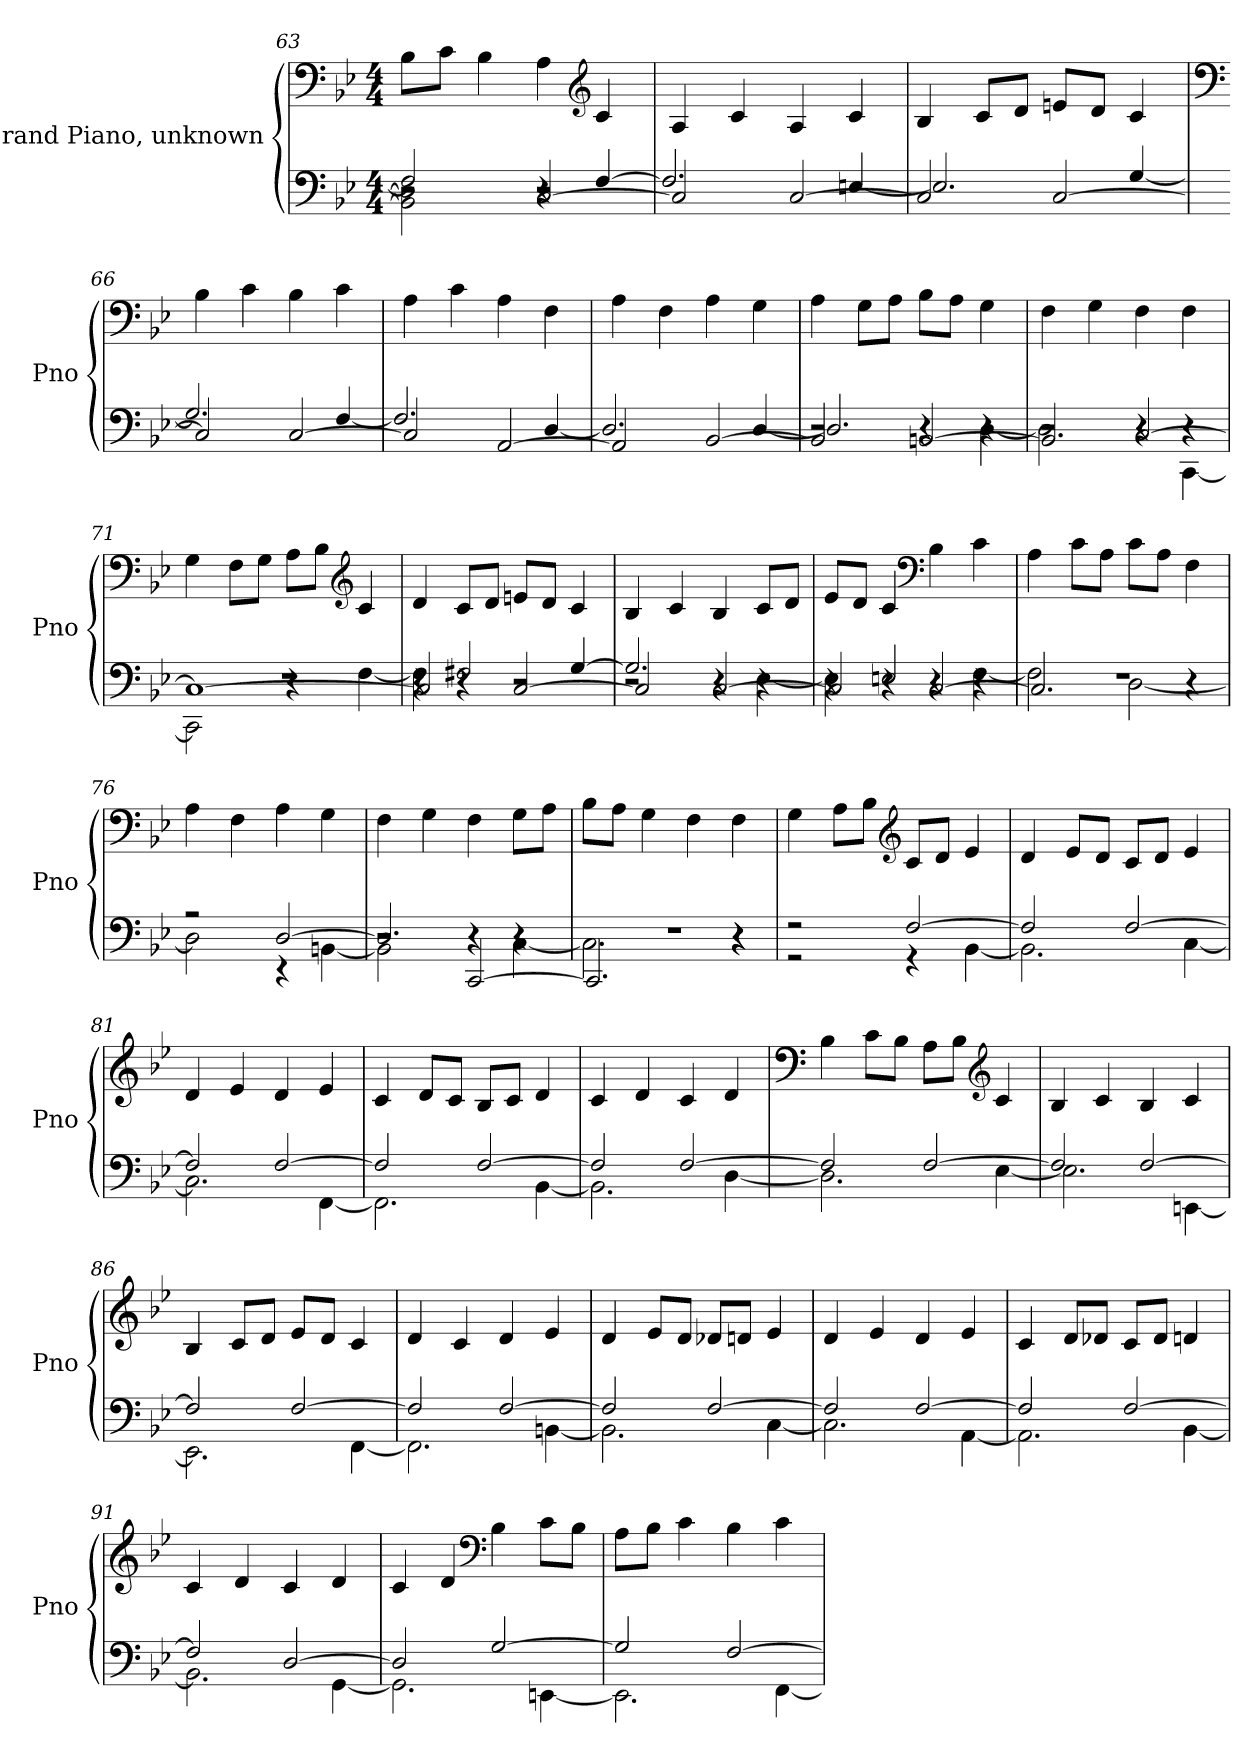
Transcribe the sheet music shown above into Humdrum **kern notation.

**kern	**kern
*part1	*part1
*staff2	*staff1
*I"Grand Piano, unknown	*
*I'Pno	*
*clefF4	*clefF4
*k[b-e-]	*k[b-e-]
*M4/4	*M4/4
=63	=63
*^	*
*	*^	*
2F/]	2BB-\] 2D\]	2r	8B-\L
.	.	.	8c\J
.	.	.	4B-\
[2C/	2r	4r	4A\
*	*	*	*clefG2
.	.	[4F/	4c/
*	*v	*v	*
=64	=64	=64
2C/]	2.F/]	4A/
.	.	4c/
[2C/	.	4A/
.	[4En/	4c/
=65	=65	=65
2C/]	2.E/]	4B-/
.	.	8c/L
.	.	8d/J
[2C/	.	8en/L
.	.	8d/J
.	[4G/	4c/
!!LO:LB:g=z
=66	=66	=66
*	*	*clefF4
2C/]	2.G/]	4B-\
.	.	4c\
[2C/	.	4B-\
.	[4F/	4c\
=67	=67	=67
2C/]	2.F/]	4A\
.	.	4c\
[2AA/	.	4A\
.	[4D/	4F\
=68	=68	=68
2AA/]	2.D/]	4A\
.	.	4F\
[2BB-/	.	4A\
.	[4D/	4G\
=69	=69	=69
*	*^	*
2BB-/]	2r	2.D/]	4A\
.	.	.	8G\L
.	.	.	8A\J
[2BBn/	4r	.	8B-\L
.	.	.	8A\J
.	[4D\	4r	4G\
=70	=70	=70	=70
2.BB/]	2D\]	2r	4F\
.	.	.	4G\
.	4r	[2C/	4F\
4r	[4CC\	.	4F\
=71	=71	=71	=71
1r	2CC\]	1C_	4G\
.	.	.	8F\L
.	.	.	8G\J
.	4r	.	8A\L
.	.	.	8B-\J
*	*	*	*clefG2
.	[4F\	.	4c/
=72	=72	=72	=72
4r	4F\]	2C/]	4d/
2F#X/	4r	.	8c/L
.	.	.	8d/J
.	2r	[2C/	8en/L
.	.	.	8d/J
[4G/	.	.	4c/
!!LO:PB:g=z
=73	=73	=73	=73
2.G/]	2r	2C/]	4B-/
.	.	.	4c/
.	4r	[2C/	4B-/
4r	[4E-\	.	8c/L
.	.	.	8d/J
=74	=74	=74	=74
4r	4E-\]	2C/]	8e-/L
.	.	.	8d/J
2En/	4r	.	4c/
*	*	*	*clefF4
.	4r	[2C/	4B-\
4r	[4F\	.	4c\
=75	=75	=75	=75
1r	2F\]	2.C/]	4A\
.	.	.	8c\L
.	.	.	8A\J
.	[2D\	.	8c\L
.	.	.	8A\J
.	.	4r	4F\
*	*v	*v	*
=76	=76	=76
2r	2D\]	4A\
.	.	4F\
[2D/	4r	4A\
.	[4BBn\	4G\
=77	=77	=77
*	*^	*
2.D/]	2BB\]	2r	4F\
.	.	.	4G\
.	4r	[2CC/	4F\
4r	[4C\	.	8G\L
.	.	.	8A\J
=78	=78	=78	=78
1r	2.C\]	2.CC/]	8B-\L
.	.	.	8A\J
.	.	.	4G\
.	.	.	4F\
.	4r	4r	4F\
*	*v	*v	*
!!LO:LB:g=z
=79	=79	=79
2r	2r	4G\
.	.	8A\L
.	.	8B-\J
*	*	*clefG2
[2F/	4r	8c/L
.	.	8d/J
.	[4BB-\	4e-/
=80	=80	=80
2F/]	2.BB-\]	4d/
.	.	8e-/L
.	.	8d/J
[2F/	.	8c/L
.	.	8d/J
.	[4C\	4e-/
=81	=81	=81
2F/]	2.C\]	4d/
.	.	4e-/
[2F/	.	4d/
.	[4FF\	4e-/
=82	=82	=82
2F/]	2.FF\]	4c/
.	.	8d/L
.	.	8c/J
[2F/	.	8B-/L
.	.	8c/J
.	[4BB-\	4d/
=83	=83	=83
2F/]	2.BB-\]	4c/
.	.	4d/
[2F/	.	4c/
.	[4D\	4d/
=84	=84	=84
*	*	*clefF4
2F/]	2.D\]	4B-\
.	.	8c\L
.	.	8B-\J
[2F/	.	8A\L
.	.	8B-\J
*	*	*clefG2
.	[4E-\	4c/
!!LO:LB:g=z
=85	=85	=85
2F/]	2.E-\]	4B-/
.	.	4c/
[2F/	.	4B-/
.	[4EEn\	4c/
=86	=86	=86
2F/]	2.EE\]	4B-/
.	.	8c/L
.	.	8d/J
[2F/	.	8e-/L
.	.	8d/J
.	[4FF\	4c/
=87	=87	=87
2F/]	2.FF\]	4d/
.	.	4c/
[2F/	.	4d/
.	[4BBn\	4e-/
=88	=88	=88
2F/]	2.BB\]	4d/
.	.	8e-/L
.	.	8d/J
[2F/	.	8d-X/L
.	.	8dn/J
.	[4C\	4e-/
=89	=89	=89
2F/]	2.C\]	4d/
.	.	4e-/
[2F/	.	4d/
.	[4AA\	4e-/
=90	=90	=90
2F/]	2.AA\]	4c/
.	.	8d/L
.	.	8d-X/J
[2F/	.	8c/L
.	.	8d-/J
.	[4BB-\	4dn/
=91	=91	=91
2F/]	2.BB-\]	4c/
.	.	4d/
[2D/	.	4c/
.	[4GG\	4d/
!!LO:LB:g=z
=92	=92	=92
2D/]	2.GG\]	4c/
.	.	4d/
*	*	*clefF4
[2G/	.	4B-\
.	[4EEn\	8c\L
.	.	8B-\J
=93	=93	=93
2G/]	2.EE\]	8A\L
.	.	8B-\J
.	.	4c\
[2F/	.	4B-\
.	[4FF\	4c\
*v	*v	*
=	=
*-	*-
